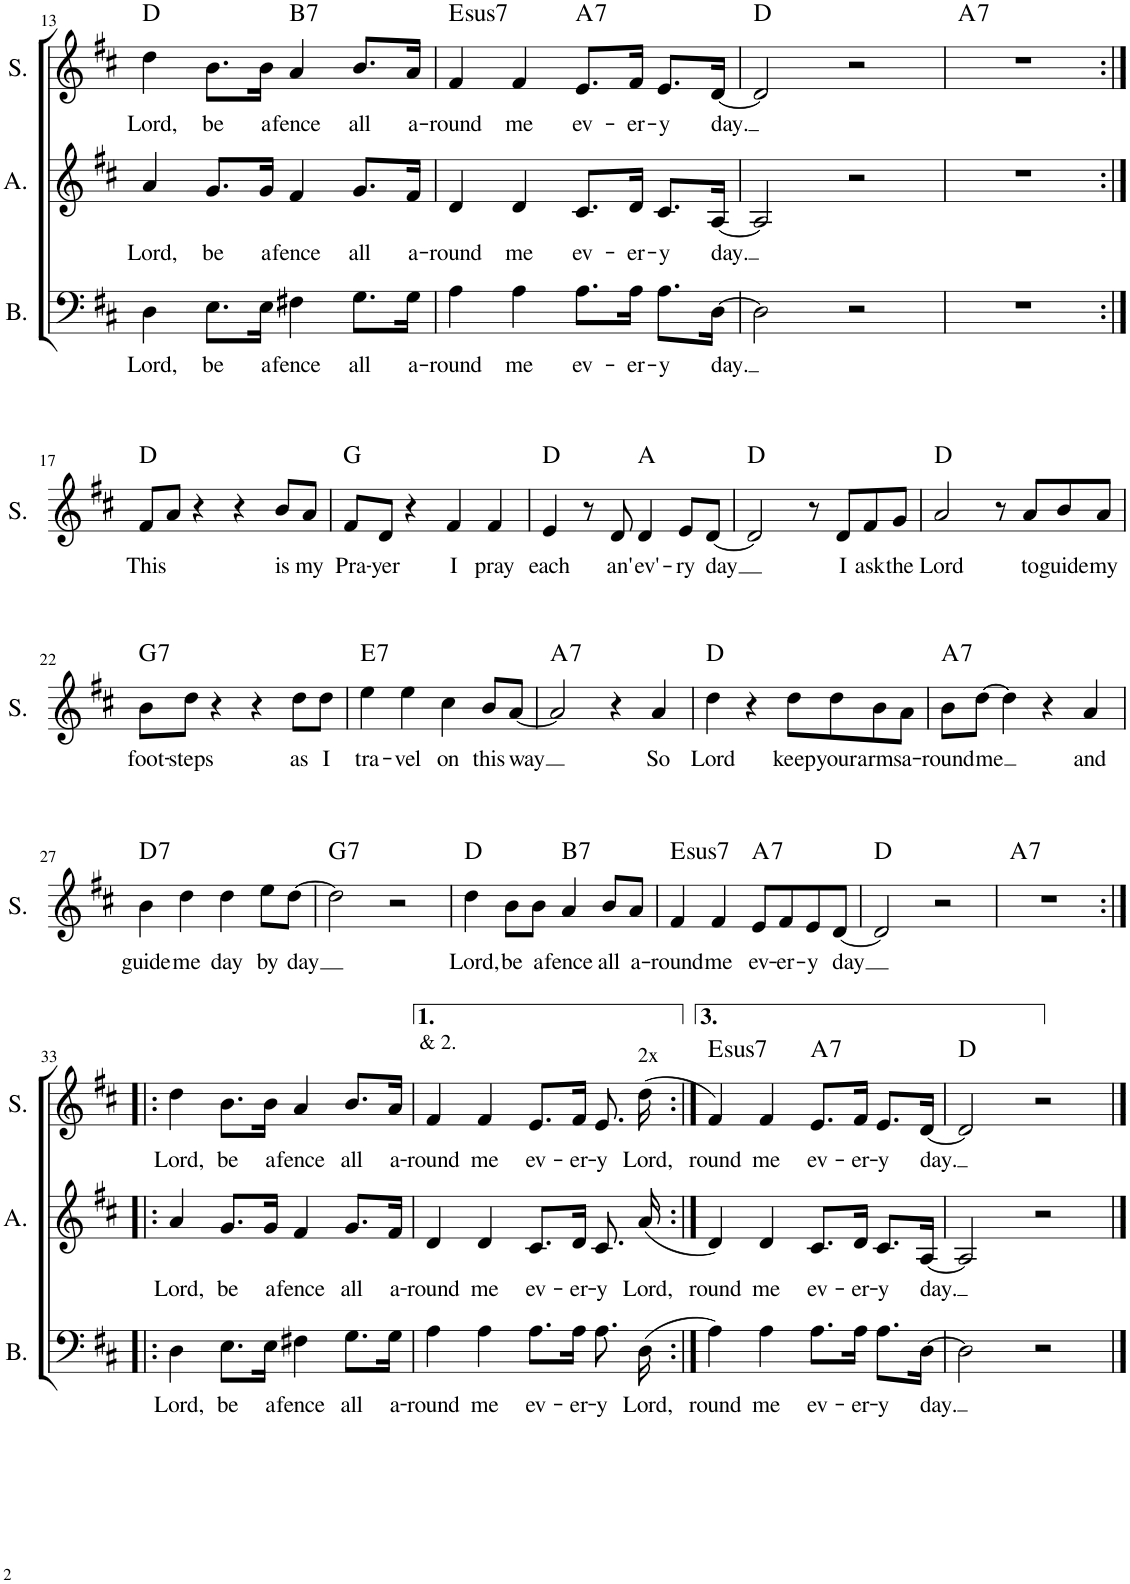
**kern	**text	**kern	**text	**kern	**text	**harte
*part3	*part3	*part2	*part2	*part1	*part1	*part1
*staff3	*staff3	*staff2	*staff2	*staff1	*staff1	*
*I"Bass	*	*I"Alto	*	*I"Soprano	*	*
*I'B.	*	*I'A.	*	*I'S.	*	*
!!LO:PB:g=z
*clefF4	*	*clefG2	*	*clefG2	*	*
*k[f#c#]	*	*k[f#c#]	*	*k[f#c#]	*	*
*M4/4	*	*M4/4	*	*M4/4	*	*
*met(c)	*	*met(c)	*	*met(c)	*	*
=13	=13	=13	=13	=13	=13	=13
!	!LO:LY:b	!	!LO:LY:b	!	!LO:LY:b	!
4D\	Lord,	4a/	Lord,	4dd\	Lord,	D:maj
!	!LO:LY:b	!	!LO:LY:b	!	!LO:LY:b	!
8.E\L	be	8.g/L	be	8.b\L	be	.
!	!LO:LY:b	!	!LO:LY:b	!	!LO:LY:b	!
16E\Jk	a	16g/Jk	a	16b\Jk	a	.
!	!LO:LY:b	!	!LO:LY:b	!	!LO:LY:b	!LO:H:kt=7
4F#X\	fence	4f#/	fence	4a/	fence	B:7
!	!LO:LY:b	!	!LO:LY:b	!	!LO:LY:b	!
8.G\L	all	8.g/L	all	8.b/L	all	.
!	!LO:LY:b	!	!LO:LY:b	!	!LO:LY:b	!
16G\Jk	a-	16f#/Jk	a-	16a/Jk	a-	.
=14	=14	=14	=14	=14	=14	=14
!	!LO:LY:b	!	!LO:LY:b	!	!LO:LY:b	!LO:H:kt=7
4A\	-round	4d/	-round	4f#/	-round	E:maj
!	!LO:LY:b	!	!LO:LY:b	!	!LO:LY:b	!
4A\	me	4d/	me	4f#/	me	.
!	!LO:LY:b	!	!LO:LY:b	!	!LO:LY:b	!LO:H:kt=7
8.A\L	ev-	8.c#/L	ev-	8.e/L	ev-	A:7
!	!LO:LY:b	!	!LO:LY:b	!	!LO:LY:b	!
16A\Jk	-er-	16d/Jk	-er-	16f#/Jk	-er-	.
!	!LO:LY:b	!	!LO:LY:b	!	!LO:LY:b	!
8.A\L	-y	8.c#/L	-y	8.e/L	-y	.
!	!LO:LY:b	!	!LO:LY:b	!	!LO:LY:b	!
[16D\Jk	day.	[16A/Jk	day.	[16d/Jk	day.	.
=15	=15	=15	=15	=15	=15	=15
2D\]	.	2A/]	.	2d/]	.	D:maj
2r	.	2r	.	2r	.	.
=16	=16	=16	=16	=16	=16	=16
!	!	!	!	!	!	!LO:H:kt=7
1r	.	1r	.	1r	.	A:7
!!LO:LB:g=z
=17:|!	=17:|!	=17:|!	=17:|!	=17:|!	=17:|!	=17:|!
!	!	!	!	!	!LO:LY:b	!
1r	.	1r	.	8f#/L	This	D:maj
.	.	.	.	8a/J	.	.
.	.	.	.	4r	.	.
.	.	.	.	4r	.	.
!	!	!	!	!	!LO:LY:b	!
.	.	.	.	8b/L	is	.
!	!	!	!	!	!LO:LY:b	!
.	.	.	.	8a/J	my	.
=18	=18	=18	=18	=18	=18	=18
!	!	!	!	!	!LO:LY:b	!
1r	.	1r	.	8f#/L	Pra-	G:maj
!	!	!	!	!	!LO:LY:b	!
.	.	.	.	8d/J	-yer	.
.	.	.	.	4r	.	.
!	!	!	!	!	!LO:LY:b	!
.	.	.	.	4f#/	I	.
!	!	!	!	!	!LO:LY:b	!
.	.	.	.	4f#/	pray	.
=19	=19	=19	=19	=19	=19	=19
!	!	!	!	!	!LO:LY:b	!
1r	.	1r	.	4e/	each	D:maj
.	.	.	.	8r	.	.
!	!	!	!	!	!LO:LY:b	!
.	.	.	.	8d/	an'	.
!	!	!	!	!	!LO:LY:b	!
.	.	.	.	4d/	ev'-	A:maj
!	!	!	!	!	!LO:LY:b	!
.	.	.	.	8e/L	-ry	.
!	!	!	!	!	!LO:LY:b	!
.	.	.	.	[8d/J	day	.
=20	=20	=20	=20	=20	=20	=20
1r	.	1r	.	2d/]	.	D:maj
.	.	.	.	8r	.	.
!	!	!	!	!	!LO:LY:b	!
.	.	.	.	8d/L	I	.
!	!	!	!	!	!LO:LY:b	!
.	.	.	.	8f#/	ask	.
!	!	!	!	!	!LO:LY:b	!
.	.	.	.	8g/J	the	.
=21	=21	=21	=21	=21	=21	=21
!	!	!	!	!	!LO:LY:b	!
1r	.	1r	.	2a/	Lord	D:maj
.	.	.	.	8r	.	.
!	!	!	!	!	!LO:LY:b	!
.	.	.	.	8a/L	to	.
!	!	!	!	!	!LO:LY:b	!
.	.	.	.	8b/	guide	.
!	!	!	!	!	!LO:LY:b	!
.	.	.	.	8a/J	my	.
!!LO:LB:g=z
=22	=22	=22	=22	=22	=22	=22
!	!	!	!	!	!LO:LY:b	!LO:H:kt=7
1r	.	1r	.	8b\L	foot-	G:7
!	!	!	!	!	!LO:LY:b	!
.	.	.	.	8dd\J	-steps	.
.	.	.	.	4r	.	.
.	.	.	.	4r	.	.
!	!	!	!	!	!LO:LY:b	!
.	.	.	.	8dd\L	as	.
!	!	!	!	!	!LO:LY:b	!
.	.	.	.	8dd\J	I	.
=23	=23	=23	=23	=23	=23	=23
!	!	!	!	!	!LO:LY:b	!LO:H:kt=7
1r	.	1r	.	4ee\	tra-	E:7
!	!	!	!	!	!LO:LY:b	!
.	.	.	.	4ee\	-vel	.
!	!	!	!	!	!LO:LY:b	!
.	.	.	.	4cc#\	on	.
!	!	!	!	!	!LO:LY:b	!
.	.	.	.	8b/L	this	.
!	!	!	!	!	!LO:LY:b	!
.	.	.	.	[8a/J	way	.
=24	=24	=24	=24	=24	=24	=24
!	!	!	!	!	!	!LO:H:kt=7
1r	.	1r	.	2a/]	.	A:7
.	.	.	.	4r	.	.
!	!	!	!	!	!LO:LY:b	!
.	.	.	.	4a/	So	.
=25	=25	=25	=25	=25	=25	=25
!	!	!	!	!	!LO:LY:b	!
1r	.	1r	.	4dd\	Lord	D:maj
.	.	.	.	4r	.	.
!	!	!	!	!	!LO:LY:b	!
.	.	.	.	8dd\L	keep	.
!	!	!	!	!	!LO:LY:b	!
.	.	.	.	8dd\	your	.
!	!	!	!	!	!LO:LY:b	!
.	.	.	.	8b\	arms	.
!	!	!	!	!	!LO:LY:b	!
.	.	.	.	8a\J	a-	.
=26	=26	=26	=26	=26	=26	=26
!	!	!	!	!	!LO:LY:b	!LO:H:kt=7
1r	.	1r	.	8b\L	-round	A:7
!	!	!	!	!	!LO:LY:b	!
.	.	.	.	[8dd\J	me	.
.	.	.	.	4dd\]	.	.
.	.	.	.	4r	.	.
!	!	!	!	!	!LO:LY:b	!
.	.	.	.	4a/	and	.
!!LO:LB:g=z
=27	=27	=27	=27	=27	=27	=27
!	!	!	!	!	!LO:LY:b	!LO:H:kt=7
1r	.	1r	.	4b\	guide	D:7
!	!	!	!	!	!LO:LY:b	!
.	.	.	.	4dd\	me	.
!	!	!	!	!	!LO:LY:b	!
.	.	.	.	4dd\	day	.
!	!	!	!	!	!LO:LY:b	!
.	.	.	.	8ee\L	by	.
!	!	!	!	!	!LO:LY:b	!
.	.	.	.	[8dd\J	day	.
=28	=28	=28	=28	=28	=28	=28
!	!	!	!	!	!	!LO:H:kt=7
1r	.	1r	.	2dd\]	.	G:7
.	.	.	.	2r	.	.
=29	=29	=29	=29	=29	=29	=29
!	!	!	!	!	!LO:LY:b	!
1r	.	1r	.	4dd\	Lord,	D:maj
!	!	!	!	!	!LO:LY:b	!
.	.	.	.	8b\L	be	.
!	!	!	!	!	!LO:LY:b	!
.	.	.	.	8b\J	a	.
!	!	!	!	!	!LO:LY:b	!LO:H:kt=7
.	.	.	.	4a/	fence	B:7
!	!	!	!	!	!LO:LY:b	!
.	.	.	.	8b/L	all	.
!	!	!	!	!	!LO:LY:b	!
.	.	.	.	8a/J	a-	.
=30	=30	=30	=30	=30	=30	=30
!	!	!	!	!	!LO:LY:b	!LO:H:kt=7
1r	.	1r	.	4f#/	-round	E:maj
!	!	!	!	!	!LO:LY:b	!
.	.	.	.	4f#/	me	.
!	!	!	!	!	!LO:LY:b	!LO:H:kt=7
.	.	.	.	8e/L	ev-	A:7
!	!	!	!	!	!LO:LY:b	!
.	.	.	.	8f#/	-er-	.
!	!	!	!	!	!LO:LY:b	!
.	.	.	.	8e/	-y	.
!	!	!	!	!	!LO:LY:b	!
.	.	.	.	[8d/J	day	.
=31	=31	=31	=31	=31	=31	=31
1r	.	1r	.	2d/]	.	D:maj
.	.	.	.	2r	.	.
=32	=32	=32	=32	=32	=32	=32
!	!	!	!	!	!	!LO:H:kt=7
1r	.	1r	.	1r	.	A:7
!!LO:LB:g=z
=33:|!|:	=33:|!|:	=33:|!|:	=33:|!|:	=33:|!|:	=33:|!|:	=33:|!|:
!	!LO:LY:b	!	!LO:LY:b	!	!LO:LY:b	!
4D\	Lord,	4a/	Lord,	4dd\	Lord,	.
!	!LO:LY:b	!	!LO:LY:b	!	!LO:LY:b	!
8.E\L	be	8.g/L	be	8.b\L	be	.
!	!LO:LY:b	!	!LO:LY:b	!	!LO:LY:b	!
16E\Jk	a	16g/Jk	a	16b\Jk	a	.
!	!LO:LY:b	!	!LO:LY:b	!	!LO:LY:b	!
4F#X\	fence	4f#/	fence	4a/	fence	.
!	!LO:LY:b	!	!LO:LY:b	!	!LO:LY:b	!
8.G\L	all	8.g/L	all	8.b/L	all	.
!	!LO:LY:b	!	!LO:LY:b	!	!LO:LY:b	!
16G\Jk	a-	16f#/Jk	a-	16a/Jk	a-	.
=34	=34	=34	=34	=34	=34	=34
!	!	!	!	!LO:TX:a:t=& 2.	!	!
!	!LO:LY:b	!	!LO:LY:b	!	!LO:LY:b	!
4A\	-round	4d/	-round	4f#/	-round	.
!	!LO:LY:b	!	!LO:LY:b	!	!LO:LY:b	!
4A\	me	4d/	me	4f#/	me	.
!	!LO:LY:b	!	!LO:LY:b	!	!LO:LY:b	!
8.A\L	ev-	8.c#/L	ev-	8.e/L	ev-	.
!	!LO:LY:b	!	!LO:LY:b	!	!LO:LY:b	!
16A\Jk	-er-	16d/Jk	-er-	16f#/Jk	-er-	.
!	!LO:LY:b	!	!LO:LY:b	!	!LO:LY:b	!
8.A\	-y	8.c#/	-y	8.e/	-y	.
!	!	!	!	!LO:TX:a:t=2x	!	!
!	!LO:LY:b	!	!LO:LY:b	!	!LO:LY:b	!
(16D\	Lord,	(16a/	Lord,	(16dd\	Lord,	.
=35:|!	=35:|!	=35:|!	=35:|!	=35:|!	=35:|!	=35:|!
!	!LO:LY:b	!	!LO:LY:b	!	!LO:LY:b	!LO:H:kt=7
4A\)	-round	4d/)	-round	4f#/)	-round	E:maj
!	!LO:LY:b	!	!LO:LY:b	!	!LO:LY:b	!
4A\	me	4d/	me	4f#/	me	.
!	!LO:LY:b	!	!LO:LY:b	!	!LO:LY:b	!LO:H:kt=7
8.A\L	ev-	8.c#/L	ev-	8.e/L	ev-	A:7
!	!LO:LY:b	!	!LO:LY:b	!	!LO:LY:b	!
16A\Jk	-er-	16d/Jk	-er-	16f#/Jk	-er-	.
!	!LO:LY:b	!	!LO:LY:b	!	!LO:LY:b	!
8.A\L	-y	8.c#/L	-y	8.e/L	-y	.
!	!LO:LY:b	!	!LO:LY:b	!	!LO:LY:b	!
[16D\Jk	day.	[16A/Jk	day.	[16d/Jk	day.	.
=36	=36	=36	=36	=36	=36	=36
2D\]	.	2A/]	.	2d/]	.	D:maj
2r	.	2r	.	2r	.	.
==	==	==	==	==	==	==
*-	*-	*-	*-	*-	*-	*-
